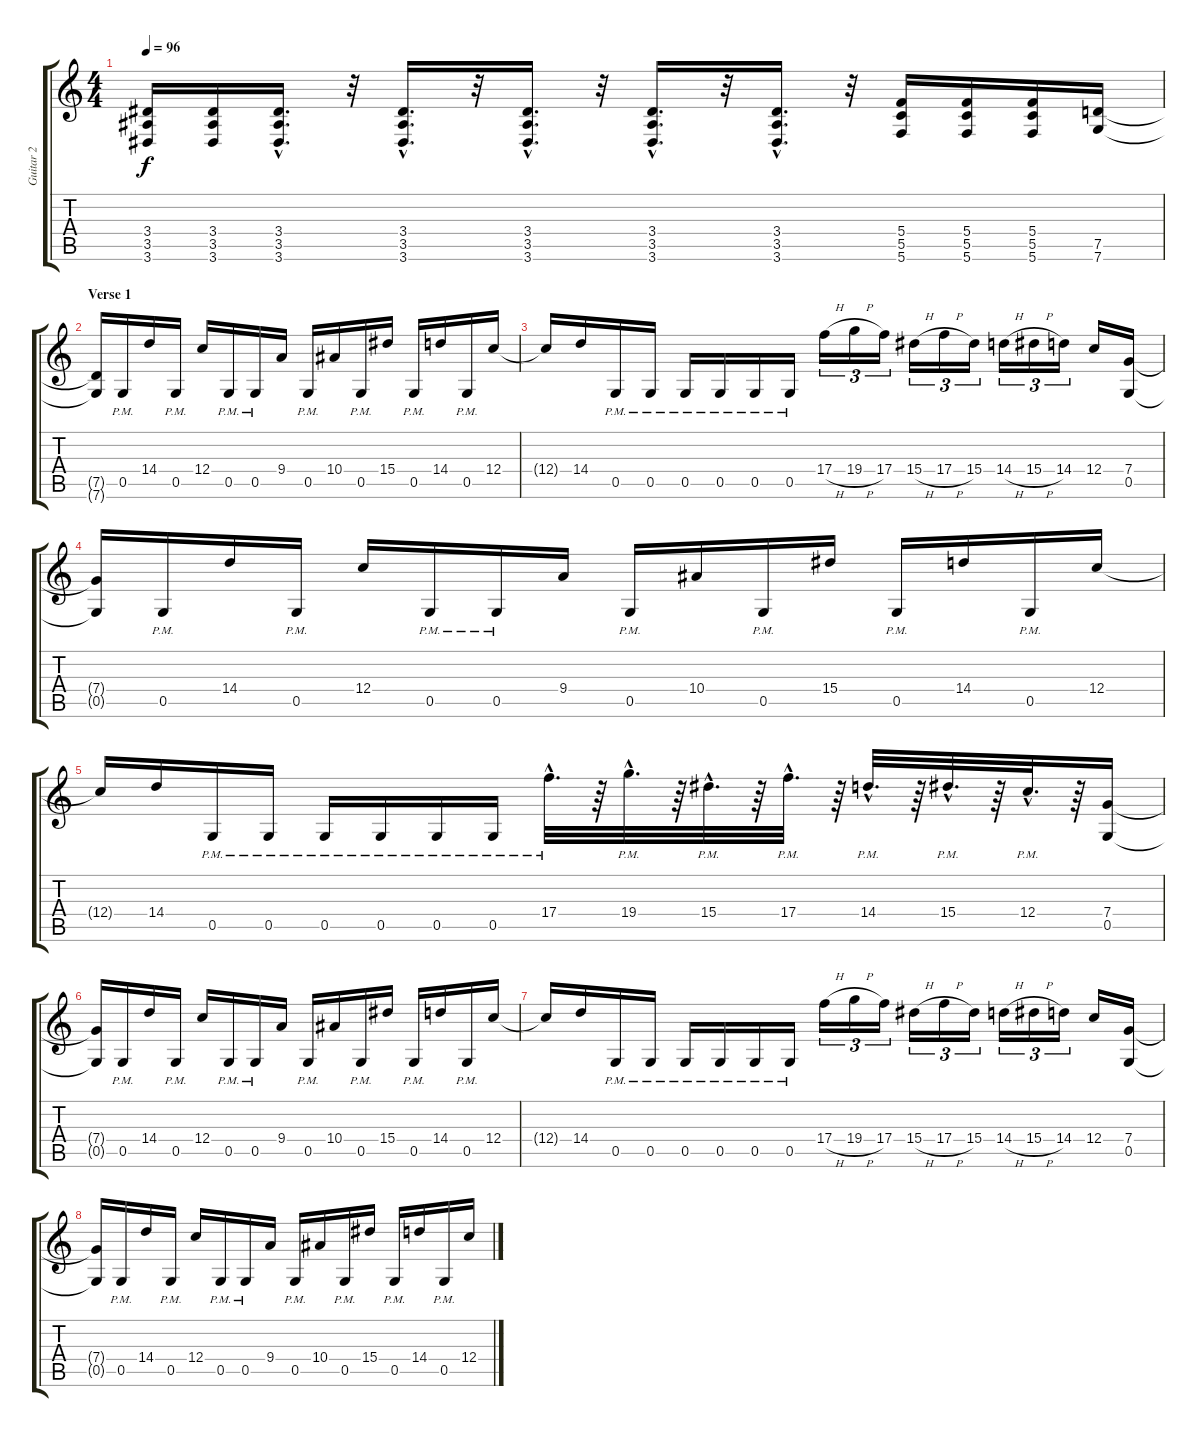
\track ("Guitar 2" "Guitar 2") {instrument overdrivenguitar}
\staff {score tabs}
\tuning (D4 A3 F3 C3 G2 C2) {hide}
\ts (4 4)
\tempo 96
\clef g2
\ks c
(3.4{t} 3.5{t} 3.6{t}).16{dy f} (3.4 3.5 3.6).16 (3.4{hac} 3.5{hac} 3.6{hac}).16{d} r.32 (3.4{hac} 3.5{hac} 3.6{hac}).16{d} r.32 (3.4{hac} 3.5{hac} 3.6{hac}).16{d} r.32 (3.4{hac} 3.5{hac} 3.6{hac}).16{d} r.32 (3.4{hac} 3.5{hac} 3.6{hac}).16{d} r.32 (5.4 5.5 5.6).16 (5.4 5.5 5.6).16 (5.4 5.5 5.6).16 (7.5 7.6).16 |
\section ("" "Verse 1")
(7.5{t} 7.6{t}).16 0.5{pm}.16 14.4.16 0.5{pm}.16 12.4.16 0.5{pm}.16 0.5{pm}.16 9.4.16 0.5{pm}.16 10.4.16 0.5{pm}.16 15.4.16 0.5{pm}.16 14.4.16 0.5{pm}.16 12.4.16 |
12.4{t}.16 14.4.16 0.5{pm}.16 0.5{pm}.16 0.5{pm}.16 0.5{pm}.16 0.5{pm}.16 0.5{pm}.16 17.4{h}.16{tu (3 2)} 19.4{h}.16{tu (3 2)} 17.4.16{tu (3 2)} 15.4{h}.16{tu (3 2)} 17.4{h}.16{tu (3 2)} 15.4.16{tu (3 2)} 14.4{h}.16{tu (3 2)} 15.4{h}.16{tu (3 2)} 14.4.16{tu (3 2)} 12.4.16 (7.4 0.5).16 |
(7.4{t} 0.5{t}).16 0.5{pm}.16 14.4.16 0.5{pm}.16 12.4.16 0.5{pm}.16 0.5{pm}.16 9.4.16 0.5{pm}.16 10.4.16 0.5{pm}.16 15.4.16 0.5{pm}.16 14.4.16 0.5{pm}.16 12.4.16 |
12.4{t}.16 14.4.16 0.5{pm}.16 0.5{pm}.16 0.5{pm}.16 0.5{pm}.16 0.5{pm}.16 0.5{pm}.16 17.4{hac pm}.32{d} r.64 19.4{hac pm}.32{d} r.64 15.4{hac pm}.32{d} r.64 17.4{hac pm}.32{d} r.64 14.4{hac pm}.32{d} r.64 15.4{hac pm}.32{d} r.64 12.4{hac pm}.32{d} r.64 (7.4 0.5).16 |
(7.4{t} 0.5{t}).16 0.5{pm}.16 14.4.16 0.5{pm}.16 12.4.16 0.5{pm}.16 0.5{pm}.16 9.4.16 0.5{pm}.16 10.4.16 0.5{pm}.16 15.4.16 0.5{pm}.16 14.4.16 0.5{pm}.16 12.4.16 |
12.4{t}.16 14.4.16 0.5{pm}.16 0.5{pm}.16 0.5{pm}.16 0.5{pm}.16 0.5{pm}.16 0.5{pm}.16 17.4{h}.16{tu (3 2)} 19.4{h}.16{tu (3 2)} 17.4.16{tu (3 2)} 15.4{h}.16{tu (3 2)} 17.4{h}.16{tu (3 2)} 15.4.16{tu (3 2)} 14.4{h}.16{tu (3 2)} 15.4{h}.16{tu (3 2)} 14.4.16{tu (3 2)} 12.4.16 (7.4 0.5).16 |
(7.4{t} 0.5{t}).16 0.5{pm}.16 14.4.16 0.5{pm}.16 12.4.16 0.5{pm}.16 0.5{pm}.16 9.4.16 0.5{pm}.16 10.4.16 0.5{pm}.16 15.4.16 0.5{pm}.16 14.4.16 0.5{pm}.16 12.4.16
